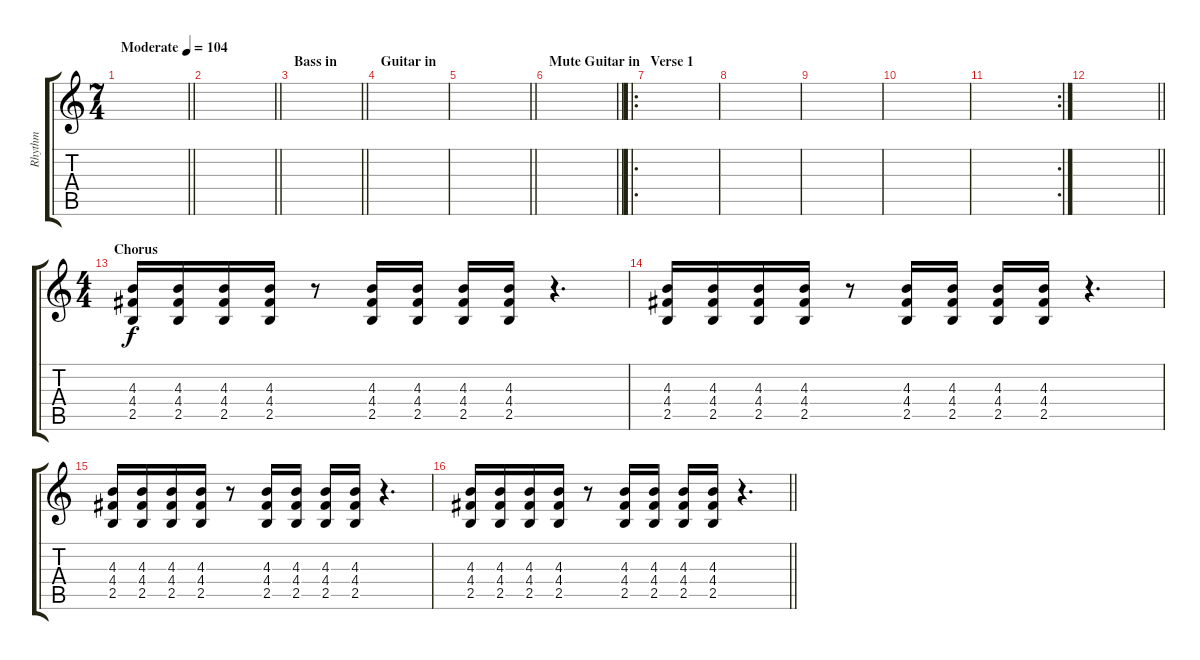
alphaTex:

\track ("Rhythm" "Rhythm") {instrument distortionguitar}
\staff {score tabs}
\tuning (E4 B3 G3 D3 A2 E2) {hide}
\ts (7 4)
\tempo (104 "Moderate")
\clef g2
\barLineRight lightlight
\ks c
|
\section ("" "")
\barLineRight lightlight
|
\section ("" "Bass in")
\barLineRight lightlight
|
\section ("" "Guitar in")
|
\barLineRight lightlight
|
\section ("" "Mute Guitar in")
\barLineRight lightlight
|
\ro
\section ("" "Verse 1")
|
|
|
|
\rc 2
|
\barLineRight lightlight
|
\ts (4 4)
\section ("" "Chorus")
(4.3 4.4 2.5).16 (4.3 4.4 2.5).16 (4.3 4.4 2.5).16 (4.3 4.4 2.5).16 r.8 (4.3 4.4 2.5).16 (4.3 4.4 2.5).16 (4.3 4.4 2.5).16 (4.3 4.4 2.5).16 r.4{d} |
(4.3 4.4 2.5).16 (4.3 4.4 2.5).16 (4.3 4.4 2.5).16 (4.3 4.4 2.5).16 r.8 (4.3 4.4 2.5).16 (4.3 4.4 2.5).16 (4.3 4.4 2.5).16 (4.3 4.4 2.5).16 r.4{d} |
(4.3 4.4 2.5).16 (4.3 4.4 2.5).16 (4.3 4.4 2.5).16 (4.3 4.4 2.5).16 r.8 (4.3 4.4 2.5).16 (4.3 4.4 2.5).16 (4.3 4.4 2.5).16 (4.3 4.4 2.5).16 r.4{d} |
\barLineRight lightlight
(4.3 4.4 2.5).16 (4.3 4.4 2.5).16 (4.3 4.4 2.5).16 (4.3 4.4 2.5).16 r.8 (4.3 4.4 2.5).16 (4.3 4.4 2.5).16 (4.3 4.4 2.5).16 (4.3 4.4 2.5).16 r.4{d}
